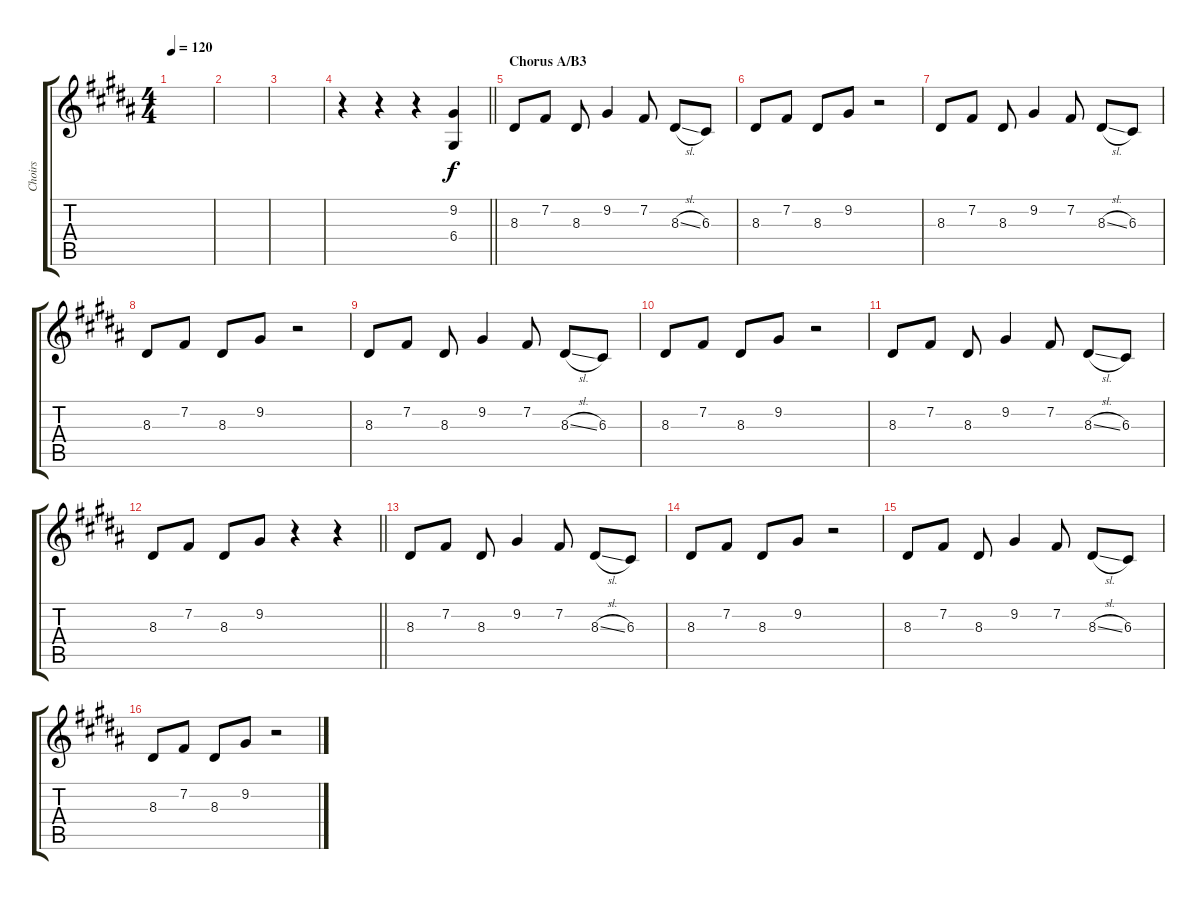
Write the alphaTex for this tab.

\track ("Choirs" "Choirs") {instrument flute}
\staff {score tabs}
\tuning (E4 B3 G3 D3 A2 E2) {hide}
\ts (4 4)
\tempo 120
\clef g2
\ks g#minor
|
|
|
\barLineRight lightlight
r.4 r.4 r.4 (9.2 6.4).4 |
\section ("" "Chorus A/B3")
8.3.8 7.2.8 8.3.8 9.2.4 7.2.8 8.3{sl}.8 6.3.8 |
8.3.8 7.2.8 8.3.8 9.2.8 r.2 |
8.3.8 7.2.8 8.3.8 9.2.4 7.2.8 8.3{sl}.8 6.3.8 |
8.3.8 7.2.8 8.3.8 9.2.8 r.2 |
8.3.8 7.2.8 8.3.8 9.2.4 7.2.8 8.3{sl}.8 6.3.8 |
8.3.8 7.2.8 8.3.8 9.2.8 r.2 |
8.3.8 7.2.8 8.3.8 9.2.4 7.2.8 8.3{sl}.8 6.3.8 |
\barLineRight lightlight
8.3.8 7.2.8 8.3.8 9.2.8 r.4 r.4 |
8.3.8 7.2.8 8.3.8 9.2.4 7.2.8 8.3{sl}.8 6.3.8 |
8.3.8 7.2.8 8.3.8 9.2.8 r.2 |
8.3.8 7.2.8 8.3.8 9.2.4 7.2.8 8.3{sl}.8 6.3.8 |
8.3.8 7.2.8 8.3.8 9.2.8 r.2
